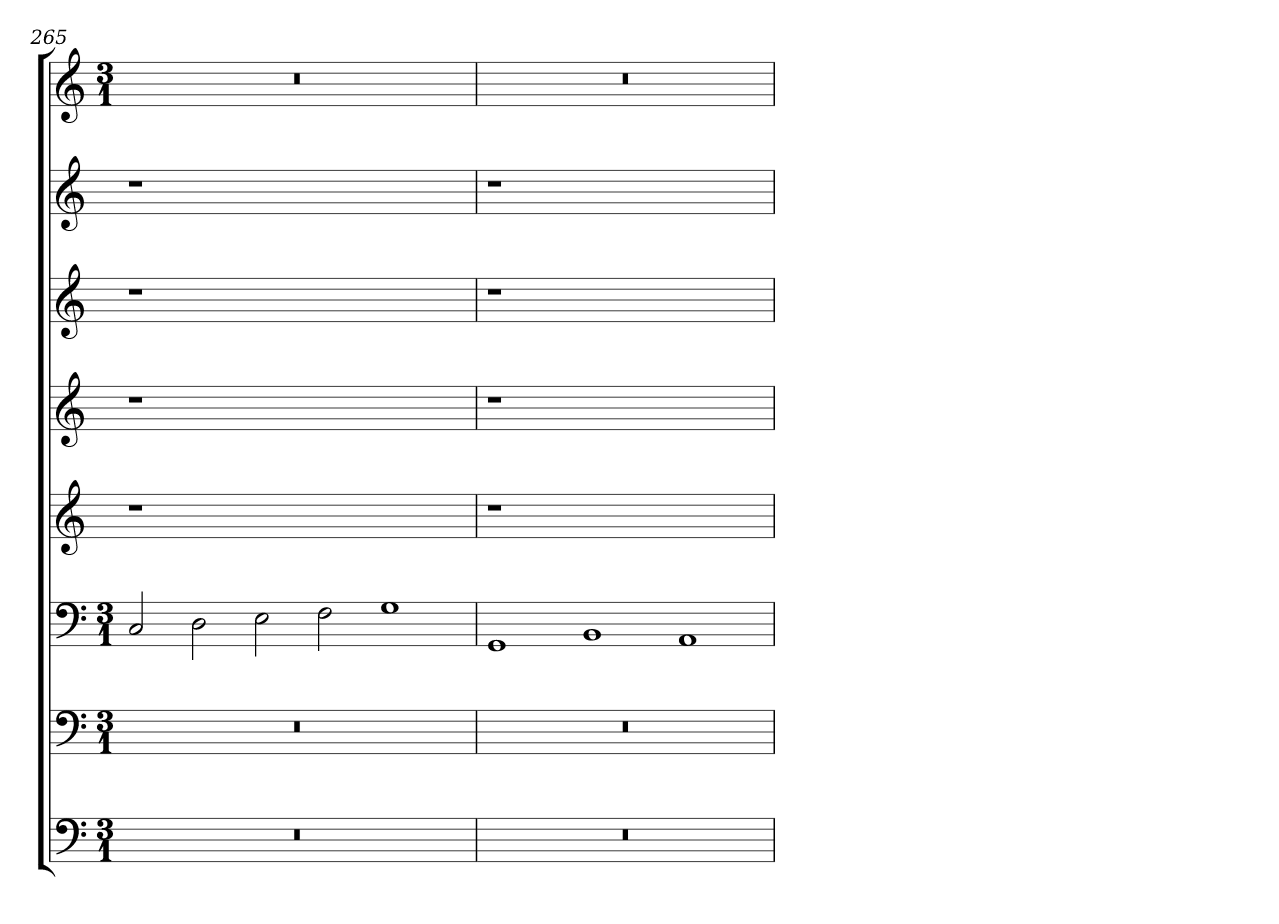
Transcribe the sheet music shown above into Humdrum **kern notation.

**kern	**kern	**kern	**kern	**kern	**kern	**kern	**kern
*part8	*part7	*part6	*part5	*part4	*part3	*part2	*part1
*staff8	*staff7	*staff6	*staff5	*staff4	*staff3	*staff2	*staff1
!!LO:LB:g=z
*clefF4	*clefF4	*clefF4	*clefG2	*clefG2	*clefG2	*clefG2	*clefG2
*k[]	*k[]	*k[]	*k[]	*k[]	*k[]	*k[]	*k[]
*C:	*C:	*C:	*C:	*C:	*C:	*C:	*C:
*M3/1	*M3/1	*M3/1	*	*	*	*	*M3/1
=265	=265	=265	=265	=265	=265	=265	=265
0.r	0.r	2C/	1r	1r	1r	1r	0.r
.	.	2D\	.	.	.	.	.
.	.	2E\	0ryy	0ryy	0ryy	0ryy	.
.	.	2F\	.	.	.	.	.
.	.	1G	.	.	.	.	.
=266	=266	=266	=266	=266	=266	=266	=266
0.r	0.r	1GG	1r	1r	1r	1r	0.r
.	.	1BB	0ryy	0ryy	0ryy	0ryy	.
.	.	1AA	.	.	.	.	.
=	=	=	=	=	=	=	=
*-	*-	*-	*-	*-	*-	*-	*-
